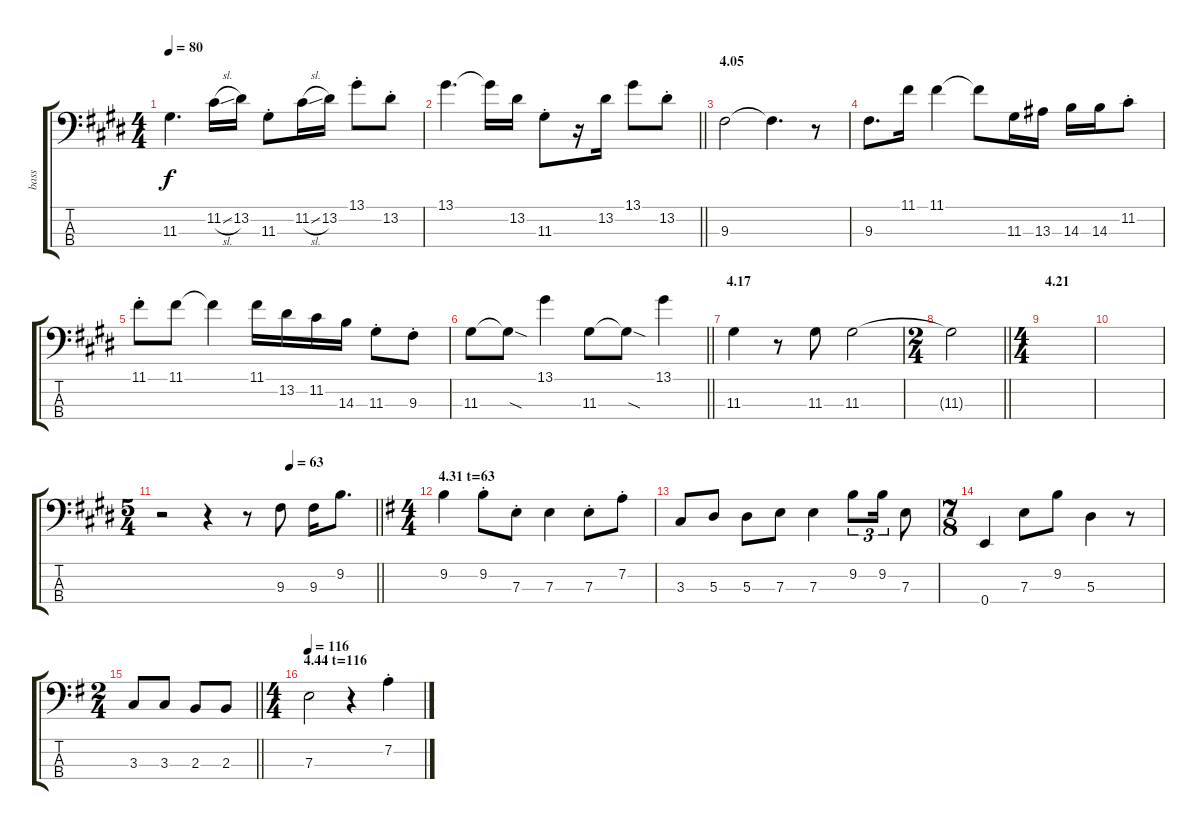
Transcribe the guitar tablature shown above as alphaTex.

\track ("bass" "bass") {instrument electricbassfinger}
\staff {score tabs}
\tuning (G2 D2 A1 E1) {hide}
\ts (4 4)
\tempo 80
\clef f4
\ks e
11.3.4{d dy f} 11.2{sl}.16 13.2.16 11.3{st}.8 11.2{sl}.16 13.2.16 13.1{st}.8 13.2{st}.8 |
\barLineRight lightlight
13.1.4{d} 13.1{t}.16 13.2.16 11.3{st}.8 r.16 13.2.16 13.1.8 13.2{st}.8 |
\section ("" "4.05")
9.3.2 9.3{t}.4{d} r.8 |
9.3.8{d} 11.1.16 11.1.4 11.1{t}.8 11.3.16 13.3.16 14.3.16 14.3.16 11.2{st}.8 |
11.1{st}.8 11.1.8 11.1{t}.4 11.1.16 13.2.16 11.2.16 14.3.16 11.3{st}.8 9.3{st}.8 |
\barLineRight lightlight
11.3.8 11.3{sod t}.8 13.1.4 11.3.8 11.3{sod t}.8 13.1.4 |
\section ("" "4.17")
11.3.4 r.8 11.3.8 11.3.2 |
\ts (2 4)
\barLineRight lightlight
11.3{t}.2 |
\ts (4 4)
\section ("" "4.21")
|
|
\ts (5 4)
\tempo (63 0.6)
\barLineRight lightlight
r.2 r.4 r.8 9.3.8 9.3.16 9.2.8{d} |
\ts (4 4)
\section ("" "4.31 t=63")
\ks g
9.2.4 9.2{st}.8 7.3{st}.8 7.3.4 7.3{st}.8 7.2{st}.8 |
3.3.8 5.3.8 5.3.8 7.3.8 7.3.4 9.2.8{tu (3 2)} 9.2.16{tu (3 2)} 7.3.8 |
\ts (7 8)
0.4.4 7.3.8 9.2.8 5.3.4 r.8 |
\ts (2 4)
\barLineRight lightlight
3.3.8 3.3.8 2.3.8 2.3.8 |
\ts (4 4)
\section ("" "4.44 t=116")
\tempo 116
7.3.2 r.4 7.2{st}.4
